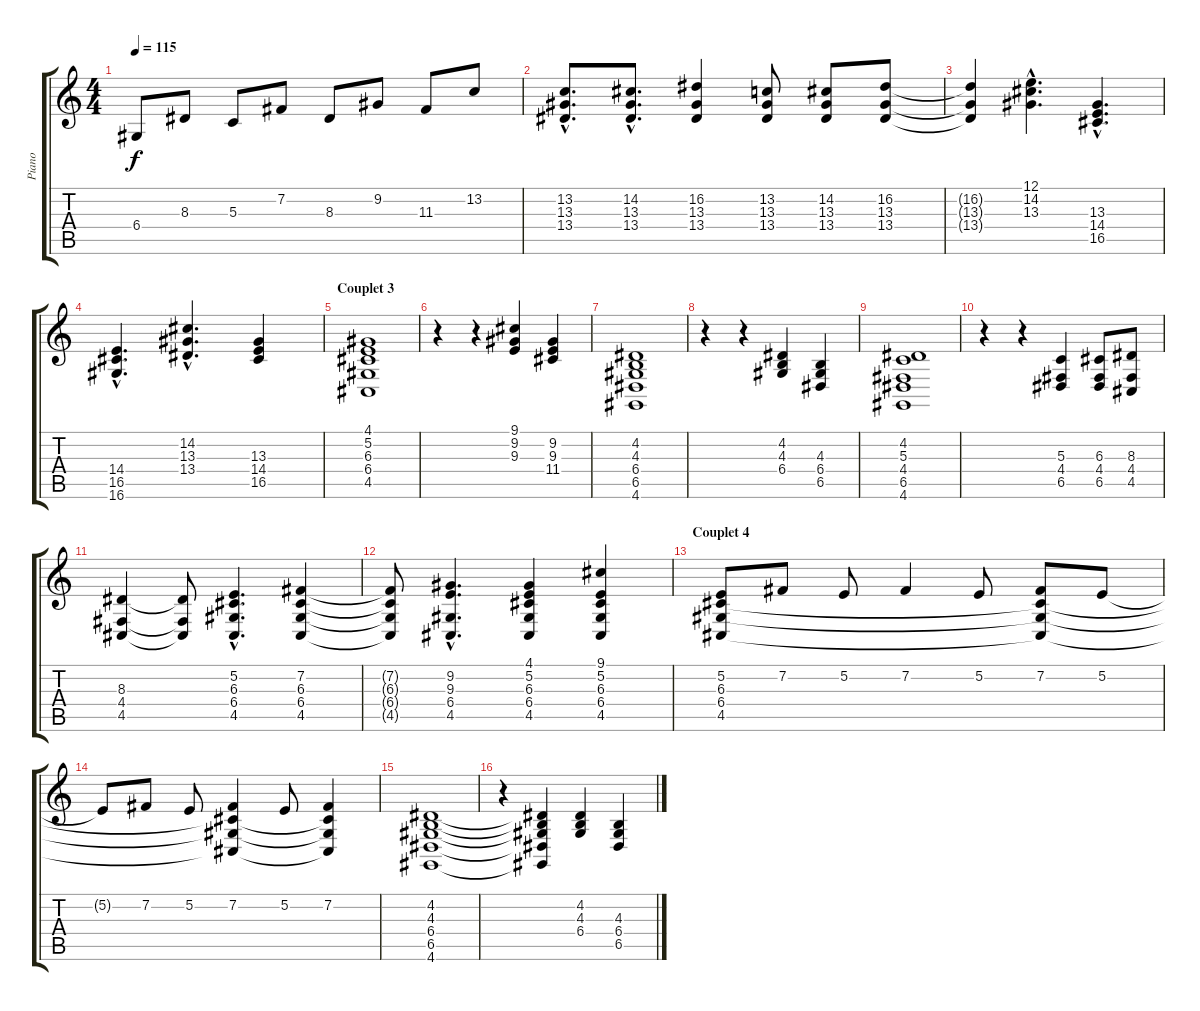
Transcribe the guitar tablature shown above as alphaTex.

\track ("Piano" "Piano") {instrument acousticgrandpiano}
\staff {score tabs}
\tuning (E4 B3 G3 D3 A2 E2) {hide}
\ts (4 4)
\tempo 115
\clef g2
\ks c
6.4.8{dy f} 8.3.8 5.3.8 7.2.8 8.3.8 9.2.8 11.3.8 13.2.8 |
(13.2{hac} 13.3{hac} 13.4{hac}).8{d} (14.2{hac} 13.3{hac} 13.4{hac}).8{d} (16.2 13.3 13.4).4 (13.2 13.3 13.4).8 (14.2 13.3 13.4).8 (16.2 13.3 13.4).8 |
(16.2{t} 13.3{t} 13.4{t}).4 (12.1{hac} 14.2{hac} 13.3{hac}).4{d} (13.3{hac} 14.4{hac} 16.5{hac}).4{d} |
(14.4{hac} 16.5{hac} 16.6{hac}).4{d} (14.2{hac} 13.3{hac} 13.4{hac}).4{d} (13.3 14.4 16.5).4 |
\section ("" "Couplet 3")
(4.1 5.2 6.3 6.4 4.5).1 |
r.4 r.4 (9.1 9.2 9.3).4 (9.2 9.3 11.4).4 |
(4.2 4.3 6.4 6.5 4.6).1 |
r.4 r.4 (4.2 4.3 6.4).4 (4.3 6.4 6.5).4 |
(4.2 5.3 4.4 6.5 4.6).1 |
r.4 r.4 (5.3 4.4 6.5).4 (6.3 4.4 6.5).8 (8.3 4.4 4.5).8 |
(8.3 4.4 4.5).4 (8.3{t} 4.4{t} 4.5{t}).8 (5.2{hac} 6.3{hac} 6.4{hac} 4.5{hac}).4{d} (7.2 6.3 6.4 4.5).4 |
(7.2{t} 6.3{t} 6.4{t} 4.5{t}).8 (9.2{hac} 9.3{hac} 6.4{hac} 4.5{hac}).4{d} (4.1 5.2 6.3 6.4 4.5).4 (9.1 5.2 6.3 6.4 4.5).4 |
\section ("" "Couplet 4")
(5.2 6.3 6.4 4.5).8 7.2.8 5.2.8 7.2.4 5.2.8 (7.2 6.3{t} 6.4{t} 4.5{t}).8 5.2.8 |
5.2{t}.8 7.2.8 5.2.8 (7.2 6.3{t} 6.4{t} 4.5{t}).4 5.2.8 (7.2 6.3{t} 6.4{t} 4.5{t}).4 |
(4.2 4.3 6.4 6.5 4.6).1 |
r.4 (4.2{t} 4.3{t} 6.4{t} 6.5{t} 4.6{t}).4 (4.2 4.3 6.4).4 (4.3 6.4 6.5).4
